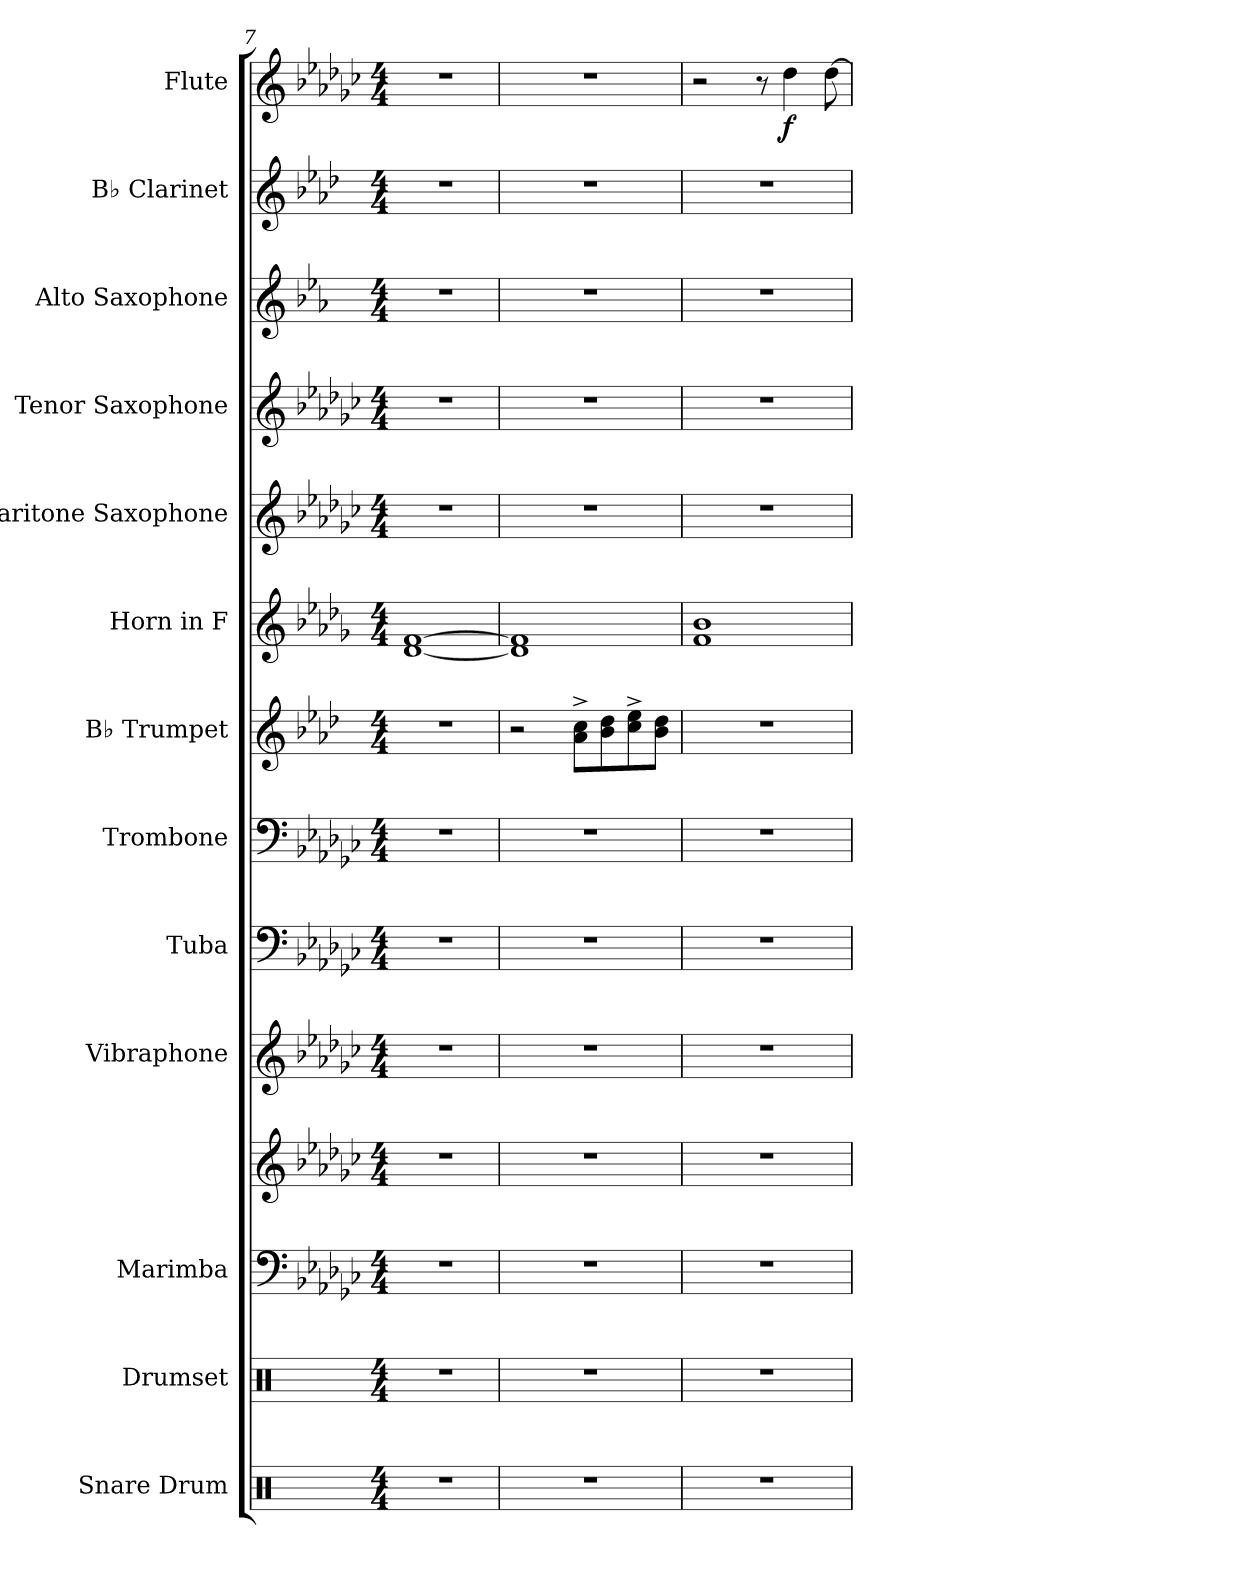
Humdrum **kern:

**kern	**kern	**kern	**kern	**kern	**kern	**kern	**kern	**kern	**kern	**kern	**kern	**kern	**kern	**dynam
*part13	*part12	*part11	*part11	*part10	*part9	*part8	*part7	*part6	*part5	*part4	*part3	*part2	*part1	*part1
*staff14	*staff13	*staff12	*staff11	*staff10	*staff9	*staff8	*staff7	*staff6	*staff5	*staff4	*staff3	*staff2	*staff1	*staff1
*I"Snare Drum	*I"Drumset	*I"Marimba	*	*I"Vibraphone	*I"Tuba	*I"Trombone	*I"B♭ Trumpet	*I"Horn in F	*I"Baritone Saxophone	*I"Tenor Saxophone	*I"Alto Saxophone	*I"B♭ Clarinet	*I"Flute	*
*I'Sn. Dr.	*I'Drs.	*I'Mrm.	*	*I'Vib.	*I'Tba.	*I'Tbn.	*I'B♭ Tpt.	*	*I'Bar. Sax.	*I'T. Sax.	*I'A. Sax.	*I'B♭ Cl.	*I'Fl.	*
*clefX	*clefX	*clefF4	*clefG2	*clefG2	*clefF4	*clefF4	*clefG2	*clefG2	*clefG2	*clefG2	*clefG2	*clefG2	*clefG2	*
*	*	*	*	*	*	*	*ITrd1c2	*ITrd4c7	*ITrd12c21	*ITrd8c14	*ITrd5c9	*ITrd1c2	*	*
*k[]	*k[]	*k[b-e-a-d-g-c-]	*k[b-e-a-d-g-c-]	*k[b-e-a-d-g-c-]	*k[b-e-a-d-g-c-]	*k[b-e-a-d-g-c-]	*k[b-e-a-d-g-c-]	*k[b-e-a-d-g-c-]	*k[b-e-a-d-g-c-]	*k[b-e-a-d-g-c-]	*k[b-e-a-d-g-c-]	*k[b-e-a-d-g-c-]	*k[b-e-a-d-g-c-]	*
*M4/4	*M4/4	*M4/4	*M4/4	*M4/4	*M4/4	*M4/4	*M4/4	*M4/4	*M4/4	*M4/4	*M4/4	*M4/4	*M4/4	*
=7	=7	=7	=7	=7	=7	=7	=7	=7	=7	=7	=7	=7	=7	=7
1r	1r	1r	1r	1r	1r	1r	1r	[1G- [1B-	1r	1r	1r	1r	1r	.
=8	=8	=8	=8	=8	=8	=8	=8	=8	=8	=8	=8	=8	=8	=8
1r	1r	1r	1r	1r	1r	1r	2r	1G-] 1B-]	1r	1r	1r	1r	1r	.
.	.	.	.	.	.	.	8g-\^ 8b-\^L	.	.	.	.	.	.	.
.	.	.	.	.	.	.	8a-\ 8cc-\	.	.	.	.	.	.	.
.	.	.	.	.	.	.	8b-\^ 8dd-\^	.	.	.	.	.	.	.
.	.	.	.	.	.	.	8a-\ 8cc-\J	.	.	.	.	.	.	.
=9	=9	=9	=9	=9	=9	=9	=9	=9	=9	=9	=9	=9	=9	=9
1r	1r	1r	1r	1r	1r	1r	1r	1B- 1e-	1r	1r	1r	1r	2r	.
.	.	.	.	.	.	.	.	.	.	.	.	.	8r	.
!	!	!	!	!	!	!	!	!	!	!	!	!	!	!LO:DY:b
.	.	.	.	.	.	.	.	.	.	.	.	.	4dd-\	f
.	.	.	.	.	.	.	.	.	.	.	.	.	[8dd-\	.
=	=	=	=	=	=	=	=	=	=	=	=	=	=	=
*-	*-	*-	*-	*-	*-	*-	*-	*-	*-	*-	*-	*-	*-	*-
